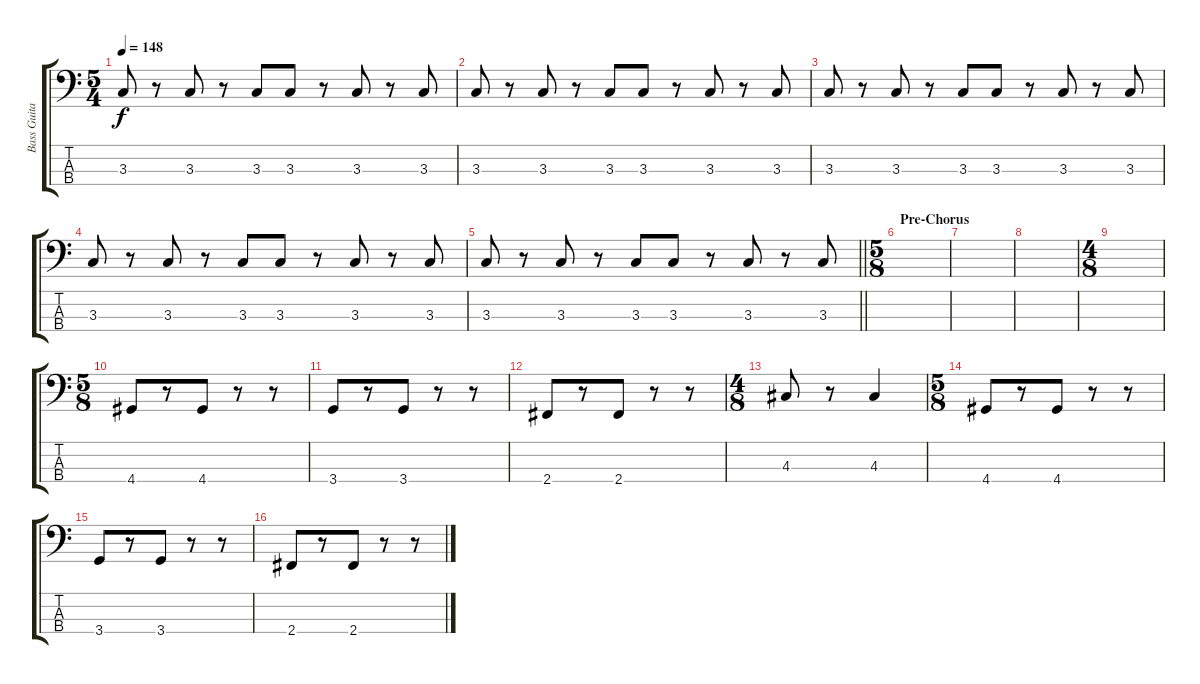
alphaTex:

\track ("Bass Guitar" "Bass Guita") {instrument electricbassfinger}
\staff {score tabs}
\tuning (G2 D2 A1 E1) {hide}
\ts (5 4)
\tempo 148
\clef f4
\ks c
3.3.8{dy f} r.8 3.3.8 r.8 3.3.8 3.3.8 r.8 3.3.8 r.8 3.3.8 |
3.3.8 r.8 3.3.8 r.8 3.3.8 3.3.8 r.8 3.3.8 r.8 3.3.8 |
3.3.8 r.8 3.3.8 r.8 3.3.8 3.3.8 r.8 3.3.8 r.8 3.3.8 |
3.3.8 r.8 3.3.8 r.8 3.3.8 3.3.8 r.8 3.3.8 r.8 3.3.8 |
\barLineRight lightlight
3.3.8 r.8 3.3.8 r.8 3.3.8 3.3.8 r.8 3.3.8 r.8 3.3.8 |
\ts (5 8)
\section ("" "Pre-Chorus")
|
|
|
\ts (4 8)
|
\ts (5 8)
4.4.8 r.8 4.4.8 r.8 r.8 |
3.4.8 r.8 3.4.8 r.8 r.8 |
2.4.8 r.8 2.4.8 r.8 r.8 |
\ts (4 8)
4.3.8 r.8 4.3.4 |
\ts (5 8)
4.4.8 r.8 4.4.8 r.8 r.8 |
3.4.8 r.8 3.4.8 r.8 r.8 |
2.4.8 r.8 2.4.8 r.8 r.8
